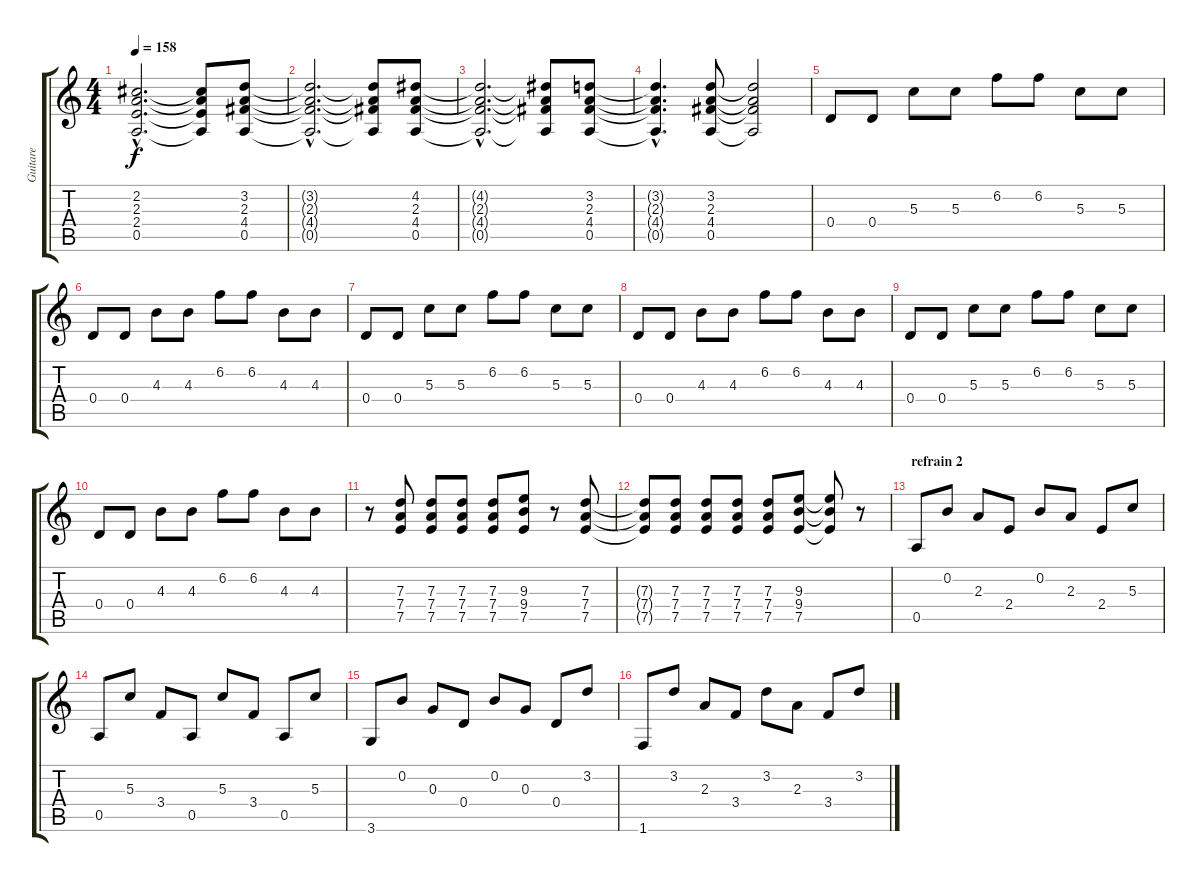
\track ("Guitare" "Guitare") {instrument overdrivenguitar}
\staff {score tabs}
\tuning (E4 B3 G3 D3 A2 E2) {hide}
\ts (4 4)
\tempo 158
\clef g2
\ks c
(2.2{hac} 2.3{hac} 2.4{hac} 0.5{hac}).2{d dy f} (2.2{t} 2.3{t} 2.4{t} 0.5{t}).8 (3.2 2.3 4.4 0.5).8 |
(3.2{hac t} 2.3{hac t} 4.4{hac t} 0.5{hac t}).2{d} (3.2{t} 2.3{t} 4.4{t} 0.5{t}).8 (4.2 2.3 4.4 0.5).8 |
(4.2{hac t} 2.3{hac t} 4.4{hac t} 0.5{hac t}).2{d} (4.2{t} 2.3{t} 4.4{t} 0.5{t}).8 (3.2 2.3 4.4 0.5).8 |
(3.2{hac t} 2.3{hac t} 4.4{hac t} 0.5{hac t}).4{d} (3.2 2.3 4.4 0.5).8 (3.2{t} 2.3{t} 4.4{t} 0.5{t}).2 |
0.4.8 0.4.8 5.3.8 5.3.8 6.2.8 6.2.8 5.3.8 5.3.8 |
0.4.8 0.4.8 4.3.8 4.3.8 6.2.8 6.2.8 4.3.8 4.3.8 |
0.4.8 0.4.8 5.3.8 5.3.8 6.2.8 6.2.8 5.3.8 5.3.8 |
0.4.8 0.4.8 4.3.8 4.3.8 6.2.8 6.2.8 4.3.8 4.3.8 |
0.4.8 0.4.8 5.3.8 5.3.8 6.2.8 6.2.8 5.3.8 5.3.8 |
0.4.8 0.4.8 4.3.8 4.3.8 6.2.8 6.2.8 4.3.8 4.3.8 |
r.8 (7.3 7.4 7.5).8 (7.3 7.4 7.5).8 (7.3 7.4 7.5).8 (7.3 7.4 7.5).8 (9.3 9.4 7.5).8 r.8 (7.3 7.4 7.5).8 |
(7.3{t} 7.4{t} 7.5{t}).8 (7.3 7.4 7.5).8 (7.3 7.4 7.5).8 (7.3 7.4 7.5).8 (7.3 7.4 7.5).8 (9.3 9.4 7.5).8 (9.3{t} 9.4{t} 7.5{t}).8 r.8 |
\section ("" "refrain 2")
0.5.8{volume 16 instrument electricguitarmuted} 0.2.8 2.3.8 2.4.8 0.2.8 2.3.8 2.4.8 5.3.8 |
0.5.8 5.3.8 3.4.8 0.5.8 5.3.8 3.4.8 0.5.8 5.3.8 |
3.6.8 0.2.8 0.3.8 0.4.8 0.2.8 0.3.8 0.4.8 3.2.8 |
1.6.8 3.2.8 2.3.8 3.4.8 3.2.8 2.3.8 3.4.8 3.2.8
